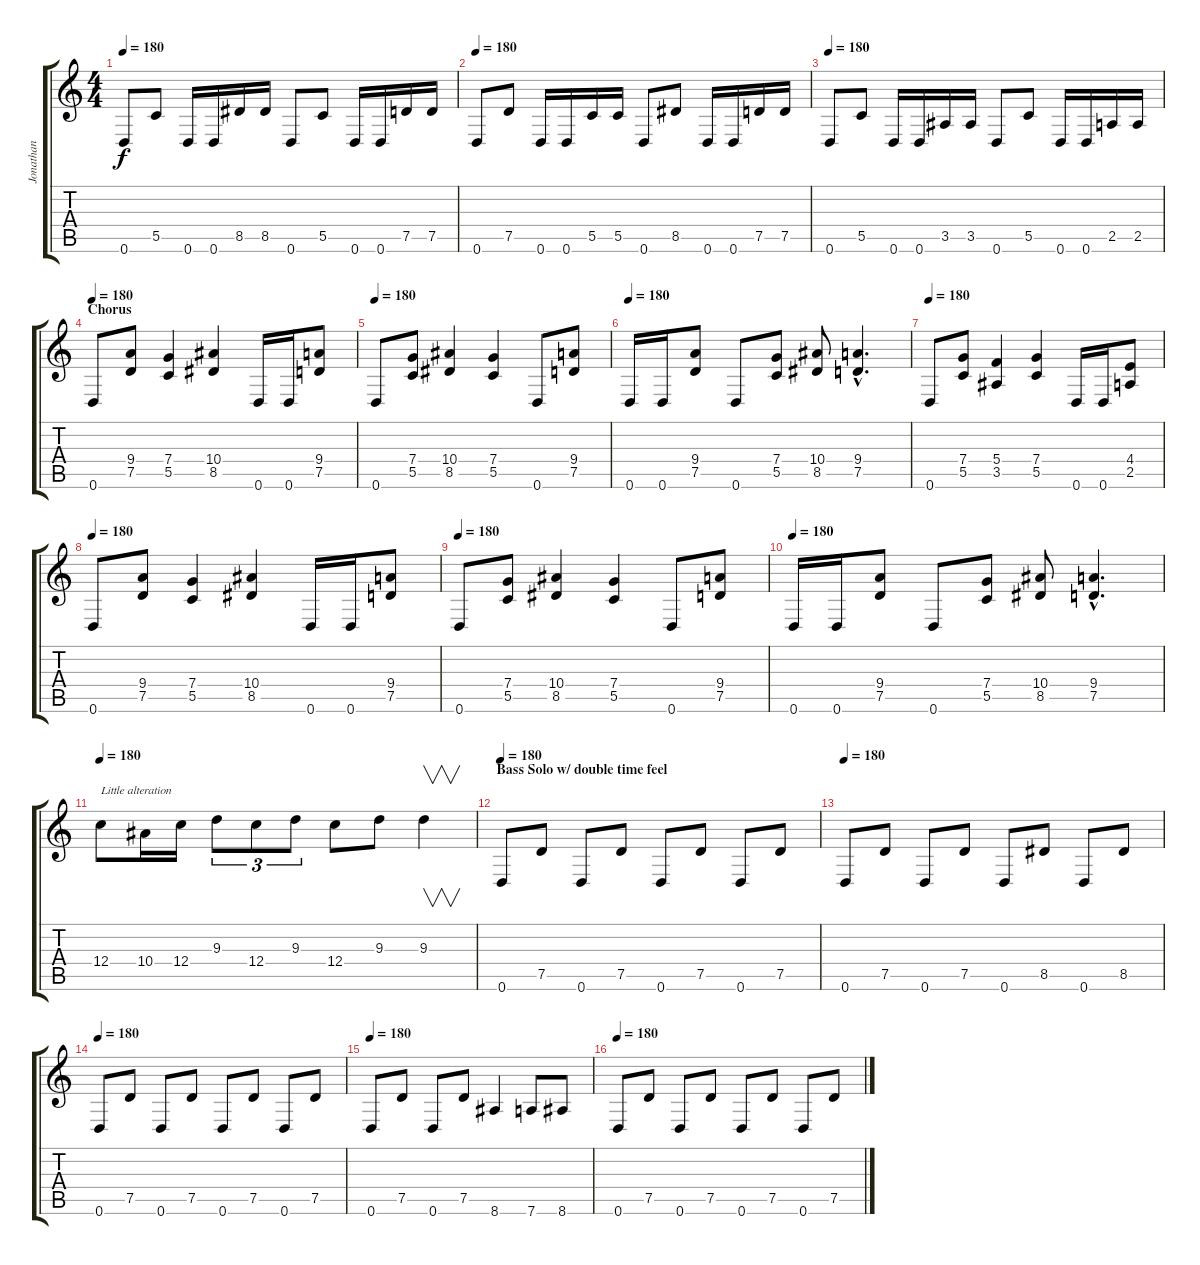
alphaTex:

\track ("Jonathan" "Jonathan") {instrument distortionguitar}
\staff {score tabs}
\tuning (D4 A3 F3 C3 G2 D2) {hide}
\ts (4 4)
\tempo 180
\clef g2
\ks c
0.6.8{dy f} 5.5.8 0.6.16 0.6.16 8.5.16 8.5.16 0.6.8 5.5.8 0.6.16 0.6.16 7.5.16 7.5.16 |
\tempo 180
0.6.8 7.5.8 0.6.16 0.6.16 5.5.16 5.5.16 0.6.8 8.5.8 0.6.16 0.6.16 7.5.16 7.5.16 |
\tempo 180
0.6.8 5.5.8 0.6.16 0.6.16 3.5.16 3.5.16 0.6.8 5.5.8 0.6.16 0.6.16 2.5.16 2.5.16 |
\section ("" "Chorus")
\tempo 180
0.6.8 (9.4 7.5).8 (7.4 5.5).4 (10.4 8.5).4 0.6.16 0.6.16 (9.4 7.5).8 |
\tempo 180
0.6.8 (7.4 5.5).8 (10.4 8.5).4 (7.4 5.5).4 0.6.8 (9.4 7.5).8 |
\tempo 180
0.6.16 0.6.16 (9.4 7.5).8 0.6.8 (7.4 5.5).8 (10.4 8.5).8 (9.4{hac} 7.5{hac}).4{d} |
\tempo 180
0.6.8 (7.4 5.5).8 (5.4 3.5).4 (7.4 5.5).4 0.6.16 0.6.16 (4.4 2.5).8 |
\tempo 180
0.6.8 (9.4 7.5).8 (7.4 5.5).4 (10.4 8.5).4 0.6.16 0.6.16 (9.4 7.5).8 |
\tempo 180
0.6.8 (7.4 5.5).8 (10.4 8.5).4 (7.4 5.5).4 0.6.8 (9.4 7.5).8 |
\tempo 180
0.6.16 0.6.16 (9.4 7.5).8 0.6.8 (7.4 5.5).8 (10.4 8.5).8 (9.4{hac} 7.5{hac}).4{d} |
\tempo 180
12.4.8{txt "Little alteration"} 10.4.16 12.4.16 9.3.8{tu (3 2)} 12.4.8{tu (3 2)} 9.3.8{tu (3 2)} 12.4.8 9.3.8 9.3.4{v} |
\section ("" "Bass Solo w/ double time feel")
\tempo 180
0.6.8 7.5.8 0.6.8 7.5.8 0.6.8 7.5.8 0.6.8 7.5.8 |
\tempo 180
0.6.8 7.5.8 0.6.8 7.5.8 0.6.8 8.5.8 0.6.8 8.5.8 |
\tempo 180
0.6.8 7.5.8 0.6.8 7.5.8 0.6.8 7.5.8 0.6.8 7.5.8 |
\tempo 180
0.6.8 7.5.8 0.6.8 7.5.8 8.6.4 7.6.8 8.6.8 |
\tempo 180
0.6.8 7.5.8 0.6.8 7.5.8 0.6.8 7.5.8 0.6.8 7.5.8
